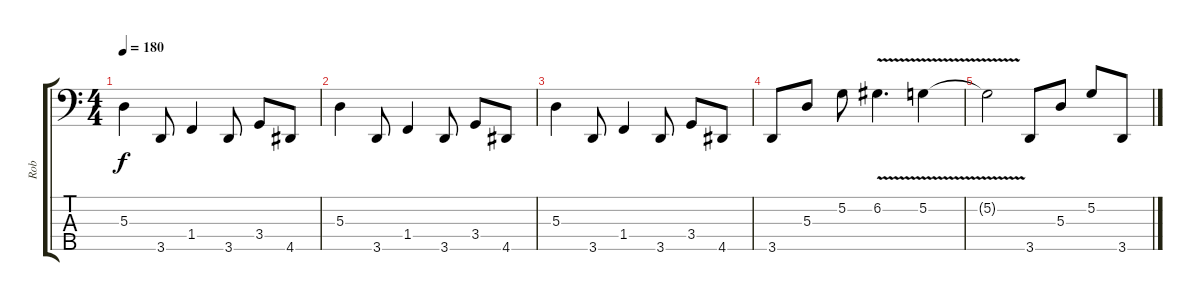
\track ("Rob" "Rob") {instrument electricbassfinger}
\staff {score tabs}
\tuning (G2 D2 A1 E1 B0) {hide}
\ts (4 4)
\tempo 180
\clef f4
\ks c
5.3.4{dy f} 3.5.8 1.4.4 3.5.8 3.4.8 4.5.8 |
5.3.4 3.5.8 1.4.4 3.5.8 3.4.8 4.5.8 |
5.3.4 3.5.8 1.4.4 3.5.8 3.4.8 4.5.8 |
3.5.8 5.3.8 5.2.8 6.2{v}.4{d} 5.2{v}.4 |
5.2{t}.2 3.5.8 5.3.8 5.2.8 3.5.8
